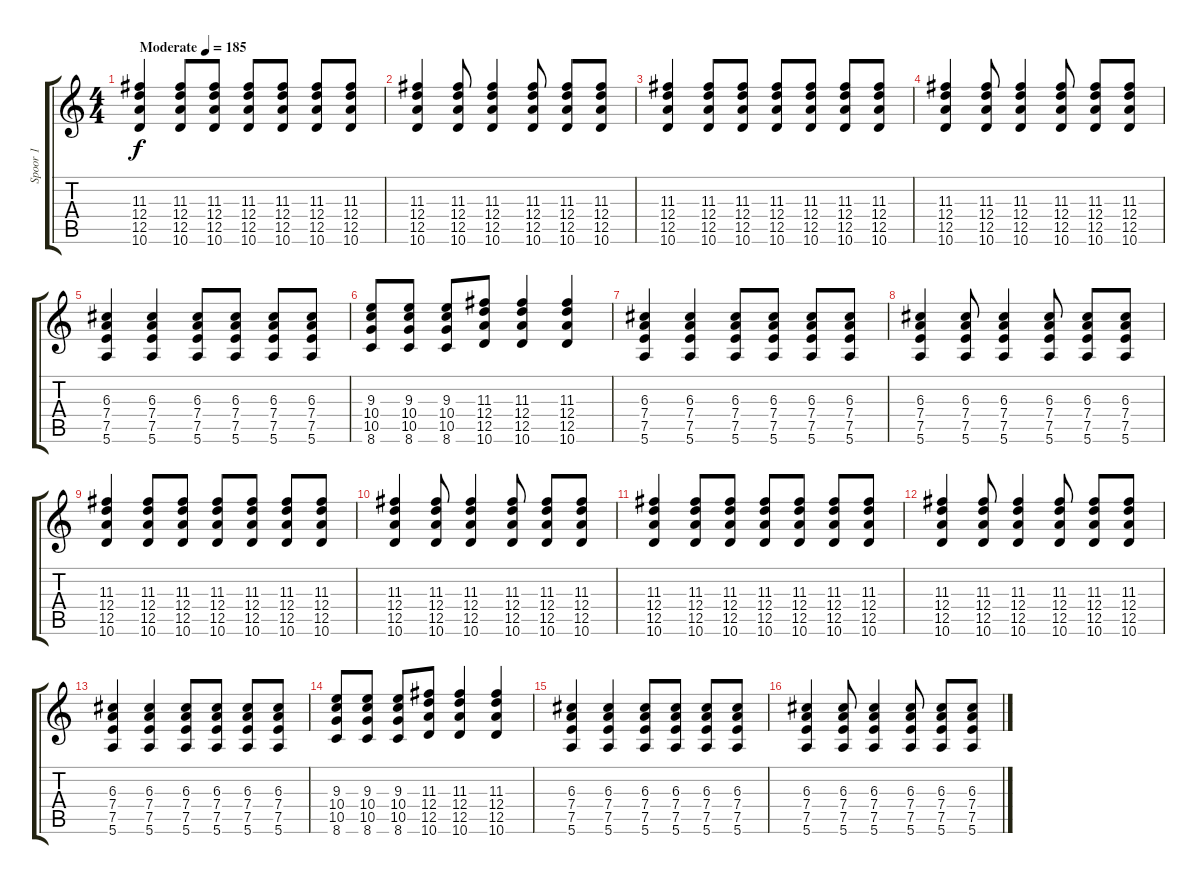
\track ("Spoor 1" "Spoor 1") {instrument overdrivenguitar}
\staff {score tabs}
\tuning (E4 B3 G3 D3 A2 E2) {hide}
\ts (4 4)
\tempo (185 "Moderate")
\clef g2
\ks c
(11.3 12.4 12.5 10.6).4{dy f instrument overdrivenguitar} (11.3 12.4 12.5 10.6).8 (11.3 12.4 12.5 10.6).8 (11.3 12.4 12.5 10.6).8 (11.3 12.4 12.5 10.6).8 (11.3 12.4 12.5 10.6).8 (11.3 12.4 12.5 10.6).8 |
(11.3 12.4 12.5 10.6).4 (11.3 12.4 12.5 10.6).8 (11.3 12.4 12.5 10.6).4 (11.3 12.4 12.5 10.6).8 (11.3 12.4 12.5 10.6).8 (11.3 12.4 12.5 10.6).8 |
(11.3 12.4 12.5 10.6).4 (11.3 12.4 12.5 10.6).8 (11.3 12.4 12.5 10.6).8 (11.3 12.4 12.5 10.6).8 (11.3 12.4 12.5 10.6).8 (11.3 12.4 12.5 10.6).8 (11.3 12.4 12.5 10.6).8 |
(11.3 12.4 12.5 10.6).4 (11.3 12.4 12.5 10.6).8 (11.3 12.4 12.5 10.6).4 (11.3 12.4 12.5 10.6).8 (11.3 12.4 12.5 10.6).8 (11.3 12.4 12.5 10.6).8 |
(6.3 7.4 7.5 5.6).4 (6.3 7.4 7.5 5.6).4 (6.3 7.4 7.5 5.6).8 (6.3 7.4 7.5 5.6).8 (6.3 7.4 7.5 5.6).8 (6.3 7.4 7.5 5.6).8 |
(9.3 10.4 10.5 8.6).8 (9.3 10.4 10.5 8.6).8 (9.3 10.4 10.5 8.6).8 (11.3 12.4 12.5 10.6).8 (11.3 12.4 12.5 10.6).4 (11.3 12.4 12.5 10.6).4 |
(6.3 7.4 7.5 5.6).4 (6.3 7.4 7.5 5.6).4 (6.3 7.4 7.5 5.6).8 (6.3 7.4 7.5 5.6).8 (6.3 7.4 7.5 5.6).8 (6.3 7.4 7.5 5.6).8 |
(6.3 7.4 7.5 5.6).4 (6.3 7.4 7.5 5.6).8 (6.3 7.4 7.5 5.6).4 (6.3 7.4 7.5 5.6).8 (6.3 7.4 7.5 5.6).8 (6.3 7.4 7.5 5.6).8 |
(11.3 12.4 12.5 10.6).4 (11.3 12.4 12.5 10.6).8 (11.3 12.4 12.5 10.6).8 (11.3 12.4 12.5 10.6).8 (11.3 12.4 12.5 10.6).8 (11.3 12.4 12.5 10.6).8 (11.3 12.4 12.5 10.6).8 |
(11.3 12.4 12.5 10.6).4 (11.3 12.4 12.5 10.6).8 (11.3 12.4 12.5 10.6).4 (11.3 12.4 12.5 10.6).8 (11.3 12.4 12.5 10.6).8 (11.3 12.4 12.5 10.6).8 |
(11.3 12.4 12.5 10.6).4 (11.3 12.4 12.5 10.6).8 (11.3 12.4 12.5 10.6).8 (11.3 12.4 12.5 10.6).8 (11.3 12.4 12.5 10.6).8 (11.3 12.4 12.5 10.6).8 (11.3 12.4 12.5 10.6).8 |
(11.3 12.4 12.5 10.6).4 (11.3 12.4 12.5 10.6).8 (11.3 12.4 12.5 10.6).4 (11.3 12.4 12.5 10.6).8 (11.3 12.4 12.5 10.6).8 (11.3 12.4 12.5 10.6).8 |
(6.3 7.4 7.5 5.6).4 (6.3 7.4 7.5 5.6).4 (6.3 7.4 7.5 5.6).8 (6.3 7.4 7.5 5.6).8 (6.3 7.4 7.5 5.6).8 (6.3 7.4 7.5 5.6).8 |
(9.3 10.4 10.5 8.6).8 (9.3 10.4 10.5 8.6).8 (9.3 10.4 10.5 8.6).8 (11.3 12.4 12.5 10.6).8 (11.3 12.4 12.5 10.6).4 (11.3 12.4 12.5 10.6).4 |
(6.3 7.4 7.5 5.6).4 (6.3 7.4 7.5 5.6).4 (6.3 7.4 7.5 5.6).8 (6.3 7.4 7.5 5.6).8 (6.3 7.4 7.5 5.6).8 (6.3 7.4 7.5 5.6).8 |
(6.3 7.4 7.5 5.6).4 (6.3 7.4 7.5 5.6).8 (6.3 7.4 7.5 5.6).4 (6.3 7.4 7.5 5.6).8 (6.3 7.4 7.5 5.6).8 (6.3 7.4 7.5 5.6).8
